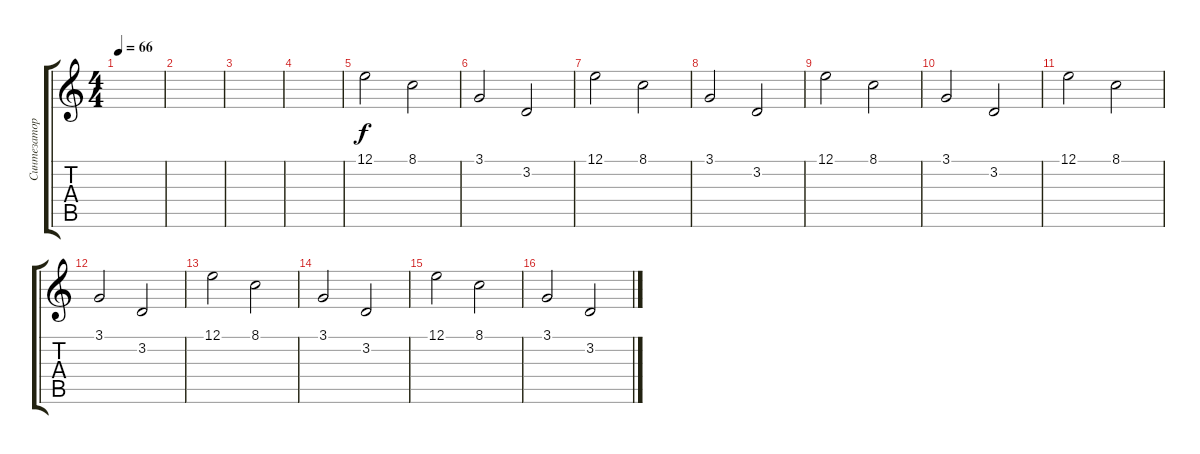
\track ("Синтезатор" "Синтезатор") {instrument choiraahs}
\staff {score tabs}
\tuning (E4 B3 G3 D3 A2 E2) {hide}
\ts (4 4)
\tempo 66
\clef g2
\ks c
|
|
|
|
12.1.2 8.1.2 |
3.1.2 3.2.2 |
12.1.2 8.1.2 |
3.1.2 3.2.2 |
12.1.2 8.1.2 |
3.1.2 3.2.2 |
12.1.2 8.1.2 |
3.1.2 3.2.2 |
12.1.2 8.1.2 |
3.1.2 3.2.2 |
12.1.2 8.1.2 |
3.1.2 3.2.2
